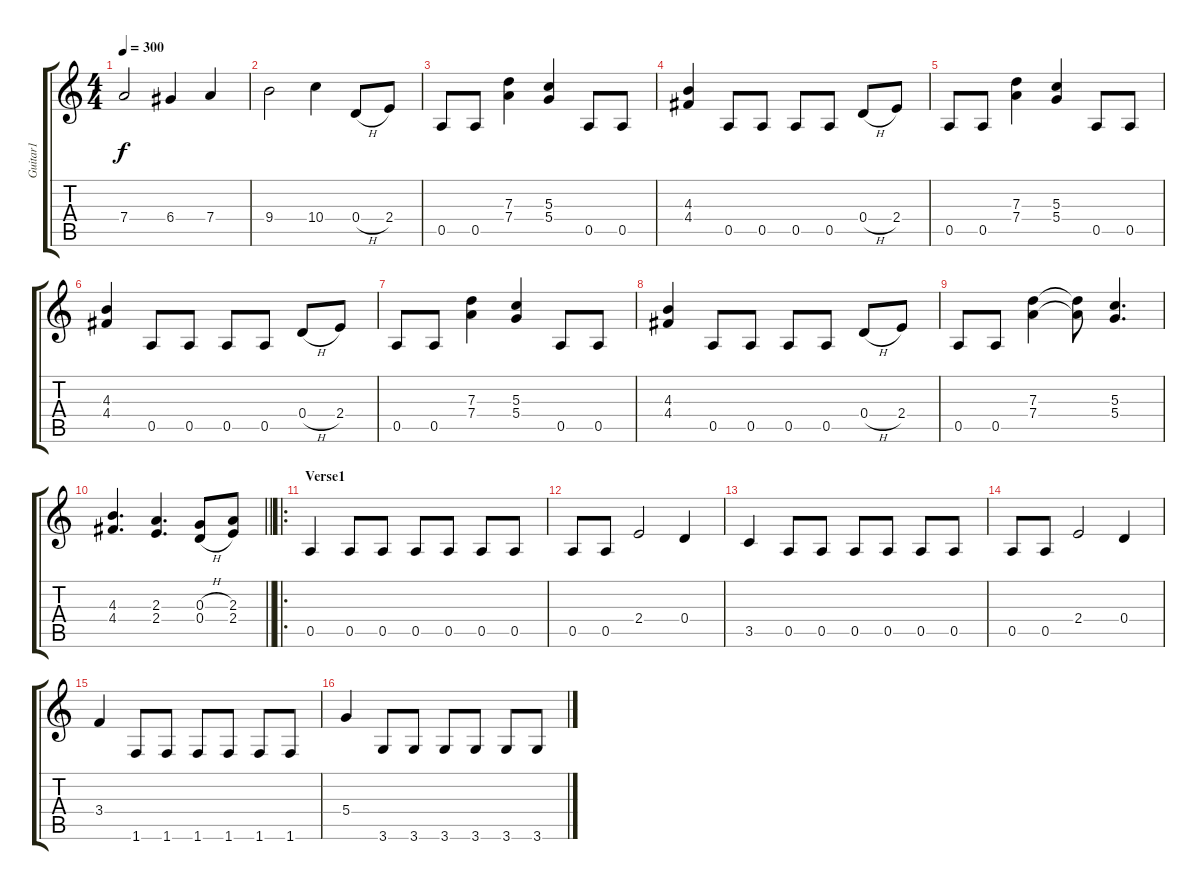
\track ("Guitar1" "Guitar1") {instrument overdrivenguitar}
\staff {score tabs}
\tuning (E4 B3 G3 D3 A2 E2) {hide}
\ts (4 4)
\tempo 300
\clef g2
\ks c
7.4.2{dy f} 6.4.4 7.4.4 |
9.4.2 10.4.4 0.4{h}.8 2.4.8 |
0.5.8 0.5.8 (7.3 7.4).4 (5.3 5.4).4 0.5.8 0.5.8 |
(4.3 4.4).4 0.5.8 0.5.8 0.5.8 0.5.8 0.4{h}.8 2.4.8 |
0.5.8 0.5.8 (7.3 7.4).4 (5.3 5.4).4 0.5.8 0.5.8 |
(4.3 4.4).4 0.5.8 0.5.8 0.5.8 0.5.8 0.4{h}.8 2.4.8 |
0.5.8 0.5.8 (7.3 7.4).4 (5.3 5.4).4 0.5.8 0.5.8 |
(4.3 4.4).4 0.5.8 0.5.8 0.5.8 0.5.8 0.4{h}.8 2.4.8 |
0.5.8 0.5.8 (7.3 7.4).4 (7.3{t} 7.4{t}).8 (5.3 5.4).4{d} |
\barLineRight lightlight
(4.3 4.4).4{d} (2.3 2.4).4{d} (0.3{h} 0.4{h}).8 (2.3 2.4).8 |
\ro
\section ("" "Verse1")
0.5.4 0.5.8 0.5.8 0.5.8 0.5.8 0.5.8 0.5.8 |
0.5.8 0.5.8 2.4.2 0.4.4 |
3.5.4 0.5.8 0.5.8 0.5.8 0.5.8 0.5.8 0.5.8 |
0.5.8 0.5.8 2.4.2 0.4.4 |
3.4.4 1.6.8 1.6.8 1.6.8 1.6.8 1.6.8 1.6.8 |
5.4.4 3.6.8 3.6.8 3.6.8 3.6.8 3.6.8 3.6.8
